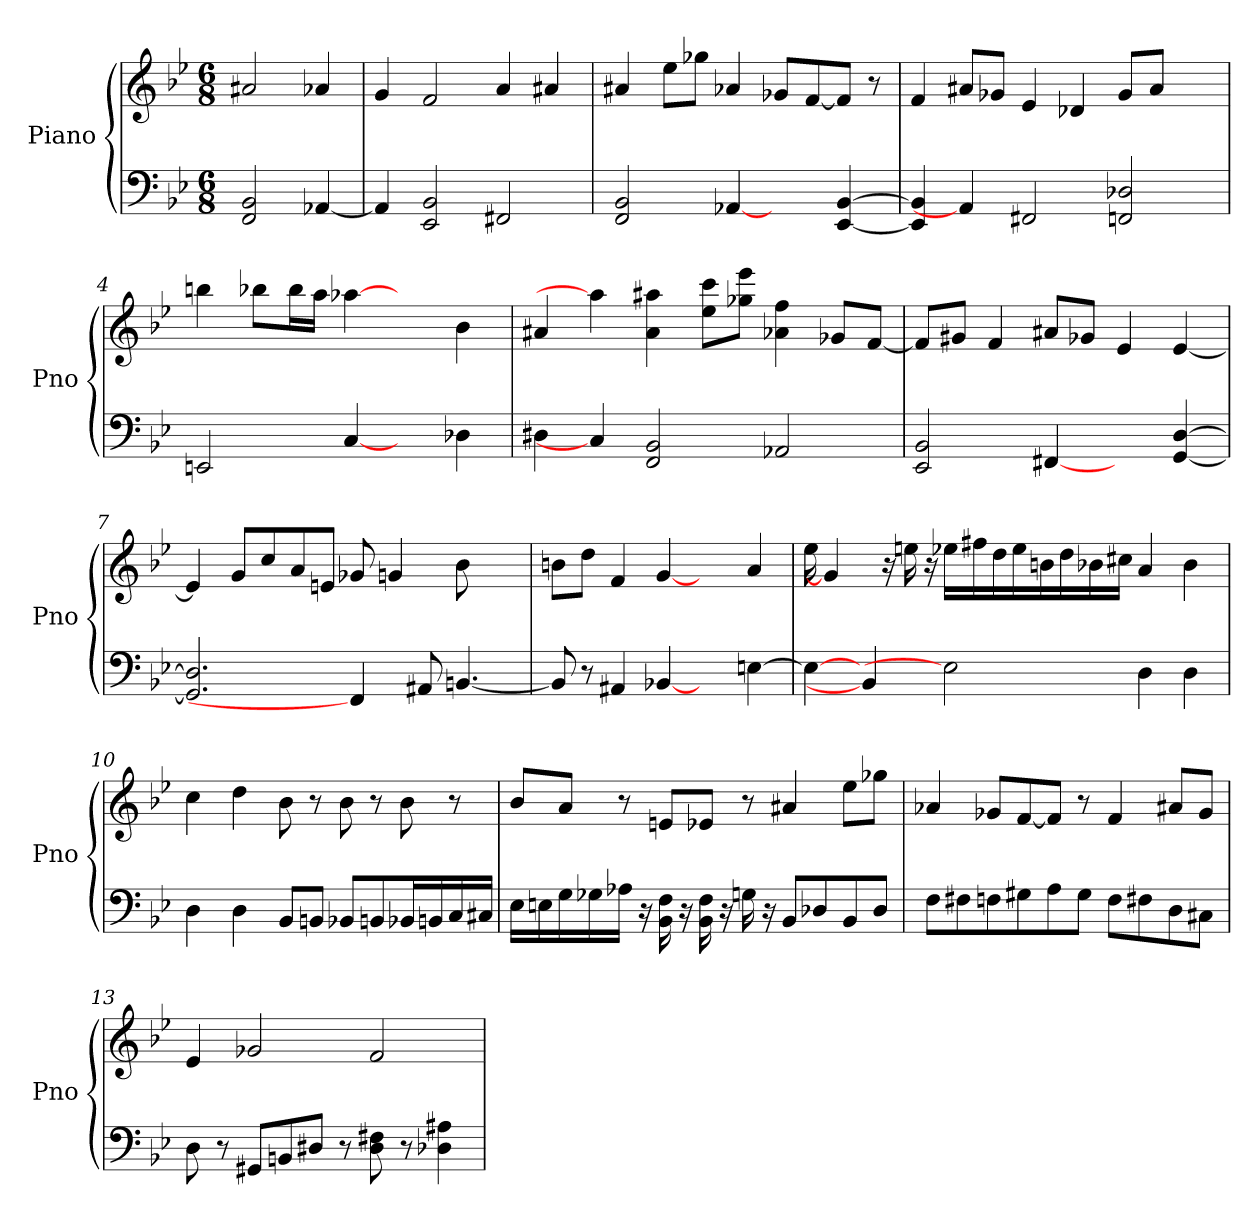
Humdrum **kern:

**kern	**kern
*part1	*part1
*staff2	*staff1
*I"Piano	*
*I'Pno	*
*clefF4	*clefG2
*k[b-e-]	*k[b-e-]
*B-:	*B-:
*M6/8	*M6/8
=	=
2FF/ 2BB-/	2a#X/
[4AA-X/	4a-X/
=1	=1
4AA-/]	4g/
2EE-/ 2BB-/	2f/
2FF#X/	4a/
.	4a#X/
=2	=2
2FF/ 2BB-/	4a#X/
.	8ee-\L
.	8gg-X\J
[4AA-X/	4a-X/
4ryy	8g-X/L
.	[8f/
[4EE-/ [4BB-/	8f/J]
.	8r
=3	=3
4EE-/] 4BB-/]	4f/
4AA-/]	8a#X/L
.	8g-X/J
2FF#X/	4e-/
.	4d-X/
2FFn/ 2D-X/	8g-/L
.	8a#/J
.	4ryy
=4	=4
2EEn/	4bbn\
.	8bb-X\L
.	16bb-\L
.	16aa\JJ
[4C/	[4aa-X\
4ryy	4ryy
4D-X\	4b-\
!!LO:LB:g=z
=5	=5
4D#X\	4a#X/
4C/]	4aa-\]
2FF/ 2BB-/	4a#\ 4aa#X\
.	8ee-\ 8ccc\L
.	8gg-X\ 8eee-\J
2AA-X/	4a-X\ 4ff\
.	8g-X/L
.	[8f/J
=6	=6
2EE-/ 2BB-/	8f/L]
.	8g#X/J
.	4f/
[4FF#X/	8a#X/L
.	8g-X/J
4ryy	4e-/
[4GG/ [4D/	[4e-/
=7	=7
2.GG/] 2.D/]	4e-/]
.	8g/L
.	8cc/
.	8a/
.	8en/J
4FF#/]	8g-X/
.	4gn/
8AA#X/	.
[4.BBn/	8b-\
.	4ryy
=8	=8
8BB/]	8bn\L
8r	8dd\J
4AA#X/	4f/
[4BB-X/	[4g/
4ryy	4ryy
[4En\	4a/
!!LO:LB:g=z
=9	=9
4E\_	16ee-\
.	4g/]
4BB-/]	.
.	16r
.	16een\
.	16r
2E\]	16ee-X\LL
.	16ff#X\
.	16dd\
.	16ee-\
.	16bn\
.	16dd\
.	16b-X\
.	16cc#X\JJ
4D\	4a/
4D\	4b-\
=10	=10
4D\	4cc\
4D\	4dd\
8BB-/L	8b-\
8BBn/J	8r
8BB-X/L	8b-\
8BBn/	8r
16BB-X/L	8b-\
16BBn/	.
16C/	8r
16C#X/JJ	.
=11	=11
16E-\LL	8b-/L
16En\	.
16G\	8a/J
16G-X\	.
16A-X\JJ	8r
16r	.
16BB-\ 16F\	8en/L
16r	.
16BB-\ 16F\	8e-X/J
16r	.
16Gn\	8r
16r	.
8BB-/L	4a#X/
8D-X/	.
8BB-/	8ee-\L
8D-/J	8gg-X\J
!!LO:LB:g=z
=12	=12
8F\L	4a-X/
8F#X\	.
8Fn\	8g-X/L
8G#X\	[8f/
8A\	8f/J]
8G#\J	8r
8F\L	4f/
8F#X\	.
8D\	8a#X/L
8C#X\J	8g-/J
=13	=13
8D\	4e-/
8r	.
8GG#X/L	2g-X/
8BBn/	.
8D#X/J	.
8r	.
8D#\ 8F#X\	2f/
8r	.
4D-X\ 4A#X\	.
=	=
*-	*-
